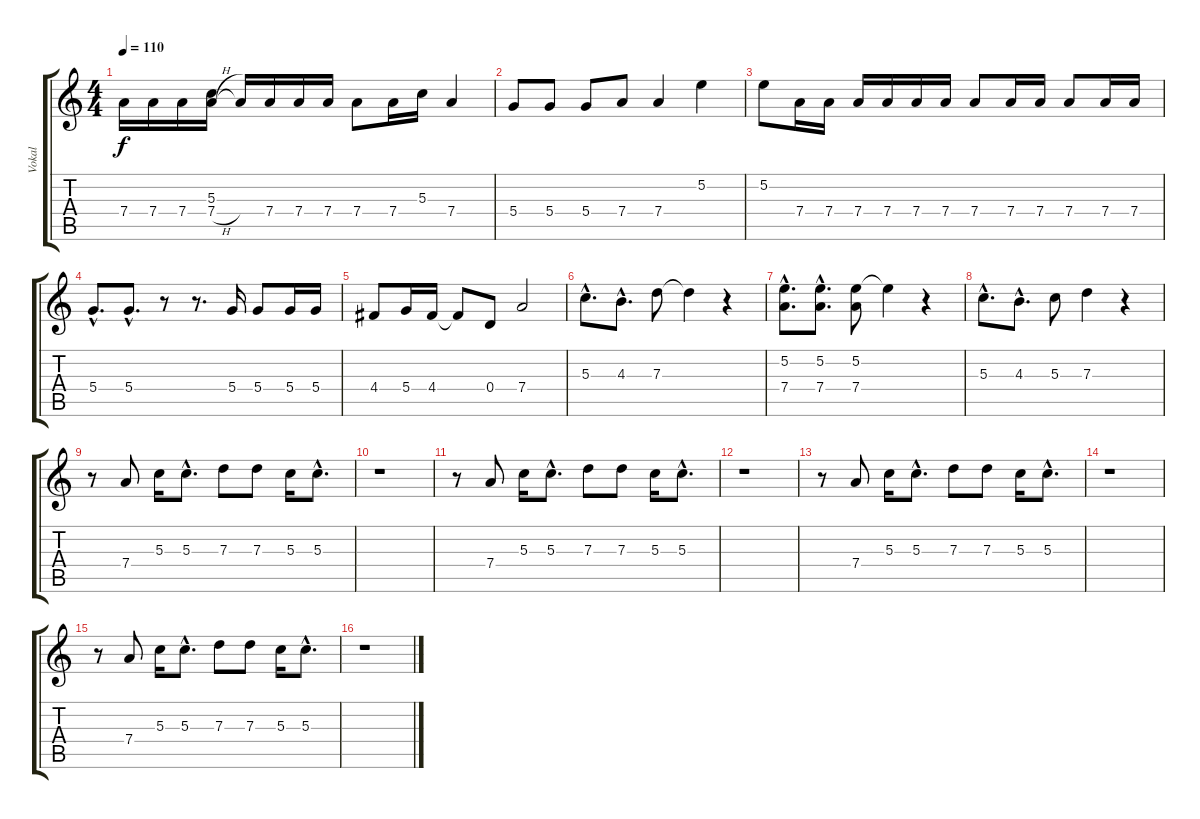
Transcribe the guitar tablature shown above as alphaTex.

\track ("Vokal" "Vokal") {instrument electricguitarmuted}
\staff {score tabs}
\tuning (E4 B3 G3 D3 A2 E2) {hide}
\ts (4 4)
\tempo 110
\clef g2
\ks c
7.4.16{dy f} 7.4.16 7.4.16 (5.3{t} 7.4{h}).16 7.4{t}.16 7.4.16 7.4.16 7.4.16 7.4.8 7.4.16 5.3.16 7.4.4 |
5.4.8 5.4.8 5.4.8 7.4.8 7.4.4 5.2.4 |
5.2.8 7.4.16 7.4.16 7.4.16 7.4.16 7.4.16 7.4.16 7.4.8 7.4.16 7.4.16 7.4.8 7.4.16 7.4.16 |
5.4{hac}.8{d} 5.4{hac}.8{d} r.8 r.8{d} 5.4.16 5.4.8 5.4.16 5.4.16 |
4.4.8 5.4.16 4.4.16 4.4{t}.8 0.4.8 7.4.2 |
5.3{hac}.8{d} 4.3{hac}.8{d} 7.3.8 7.3{t}.4 r.4 |
(5.2{hac} 7.4{hac}).8{d} (5.2{hac} 7.4{hac}).8{d} (5.2 7.4).8 5.2{t}.4 r.4 |
5.3{hac}.8{d} 4.3{hac}.8{d} 5.3.8 7.3.4 r.4 |
r.8 7.4.8 5.3.16 5.3{hac}.8{d} 7.3.8 7.3.8 5.3.16 5.3{hac}.8{d} |
r.1 |
r.8 7.4.8 5.3.16 5.3{hac}.8{d} 7.3.8 7.3.8 5.3.16 5.3{hac}.8{d} |
r.1 |
r.8 7.4.8 5.3.16 5.3{hac}.8{d} 7.3.8 7.3.8 5.3.16 5.3{hac}.8{d} |
r.1 |
r.8 7.4.8 5.3.16 5.3{hac}.8{d} 7.3.8 7.3.8 5.3.16 5.3{hac}.8{d} |
r.1
